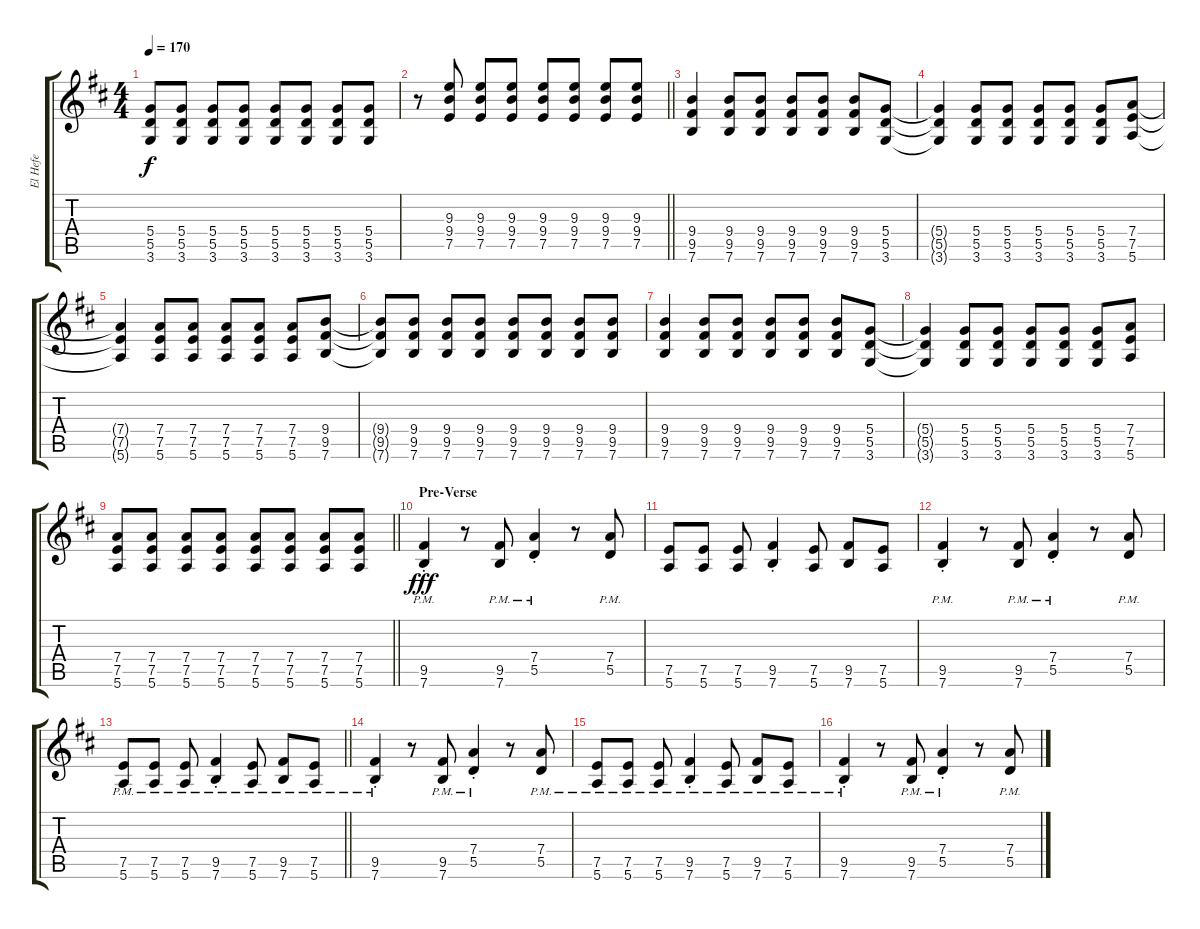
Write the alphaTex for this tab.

\track ("El Hefe" "El Hefe") {instrument overdrivenguitar}
\staff {score tabs}
\tuning (E4 B3 G3 D3 A2 E2) {hide}
\ts (4 4)
\tempo 170
\clef g2
\ks d
(5.4 5.5 3.6).8{dy f} (5.4 5.5 3.6).8 (5.4 5.5 3.6).8 (5.4 5.5 3.6).8 (5.4 5.5 3.6).8 (5.4 5.5 3.6).8 (5.4 5.5 3.6).8 (5.4 5.5 3.6).8 |
\barLineRight lightlight
r.8 (9.3 9.4 7.5).8 (9.3 9.4 7.5).8 (9.3 9.4 7.5).8 (9.3 9.4 7.5).8 (9.3 9.4 7.5).8 (9.3 9.4 7.5).8 (9.3 9.4 7.5).8 |
(9.4 9.5 7.6).4 (9.4 9.5 7.6).8 (9.4 9.5 7.6).8 (9.4 9.5 7.6).8 (9.4 9.5 7.6).8 (9.4 9.5 7.6).8 (5.4 5.5 3.6).8 |
(5.4{t} 5.5{t} 3.6{t}).4 (5.4 5.5 3.6).8 (5.4 5.5 3.6).8 (5.4 5.5 3.6).8 (5.4 5.5 3.6).8 (5.4 5.5 3.6).8 (7.4 7.5 5.6).8 |
(7.4{t} 7.5{t} 5.6{t}).4 (7.4 7.5 5.6).8 (7.4 7.5 5.6).8 (7.4 7.5 5.6).8 (7.4 7.5 5.6).8 (7.4 7.5 5.6).8 (9.4 9.5 7.6).8 |
(9.4{t} 9.5{t} 7.6{t}).8 (9.4 9.5 7.6).8 (9.4 9.5 7.6).8 (9.4 9.5 7.6).8 (9.4 9.5 7.6).8 (9.4 9.5 7.6).8 (9.4 9.5 7.6).8 (9.4 9.5 7.6).8 |
(9.4 9.5 7.6).4 (9.4 9.5 7.6).8 (9.4 9.5 7.6).8 (9.4 9.5 7.6).8 (9.4 9.5 7.6).8 (9.4 9.5 7.6).8 (5.4 5.5 3.6).8 |
(5.4{t} 5.5{t} 3.6{t}).4 (5.4 5.5 3.6).8 (5.4 5.5 3.6).8 (5.4 5.5 3.6).8 (5.4 5.5 3.6).8 (5.4 5.5 3.6).8 (7.4 7.5 5.6).8 |
\barLineRight lightlight
(7.4 7.5 5.6).8 (7.4 7.5 5.6).8 (7.4 7.5 5.6).8 (7.4 7.5 5.6).8 (7.4 7.5 5.6).8 (7.4 7.5 5.6).8 (7.4 7.5 5.6).8 (7.4 7.5 5.6).8 |
\section ("" "Pre-Verse")
(9.5{pm st} 7.6{pm st}).4{dy fff} r.8 (9.5{pm} 7.6{pm}).8 (7.4{pm st} 5.5{pm st}).4 r.8 (7.4{pm} 5.5{pm}).8 |
(7.5 5.6).8 (7.5 5.6).8 (7.5 5.6).8 (9.5{st} 7.6{st}).4 (7.5 5.6).8 (9.5 7.6).8 (7.5 5.6).8 |
(9.5{pm st} 7.6{pm st}).4 r.8 (9.5{pm} 7.6{pm}).8 (7.4{pm st} 5.5{pm st}).4 r.8 (7.4{pm} 5.5{pm}).8 |
\barLineRight lightlight
(7.5{pm} 5.6{pm}).8 (7.5{pm} 5.6{pm}).8 (7.5{pm} 5.6{pm}).8 (9.5{pm st} 7.6{pm st}).4 (7.5{pm} 5.6{pm}).8 (9.5{pm} 7.6{pm}).8 (7.5{pm} 5.6{pm}).8 |
(9.5{pm st} 7.6{pm st}).4 r.8 (9.5{pm} 7.6{pm}).8 (7.4{pm st} 5.5{pm st}).4 r.8 (7.4{pm} 5.5{pm}).8 |
(7.5{pm} 5.6{pm}).8 (7.5{pm} 5.6{pm}).8 (7.5{pm} 5.6{pm}).8 (9.5{pm st} 7.6{pm st}).4 (7.5{pm} 5.6{pm}).8 (9.5{pm} 7.6{pm}).8 (7.5{pm} 5.6{pm}).8 |
(9.5{pm st} 7.6{pm st}).4 r.8 (9.5{pm} 7.6{pm}).8 (7.4{pm st} 5.5{pm st}).4 r.8 (7.4{pm} 5.5{pm}).8
